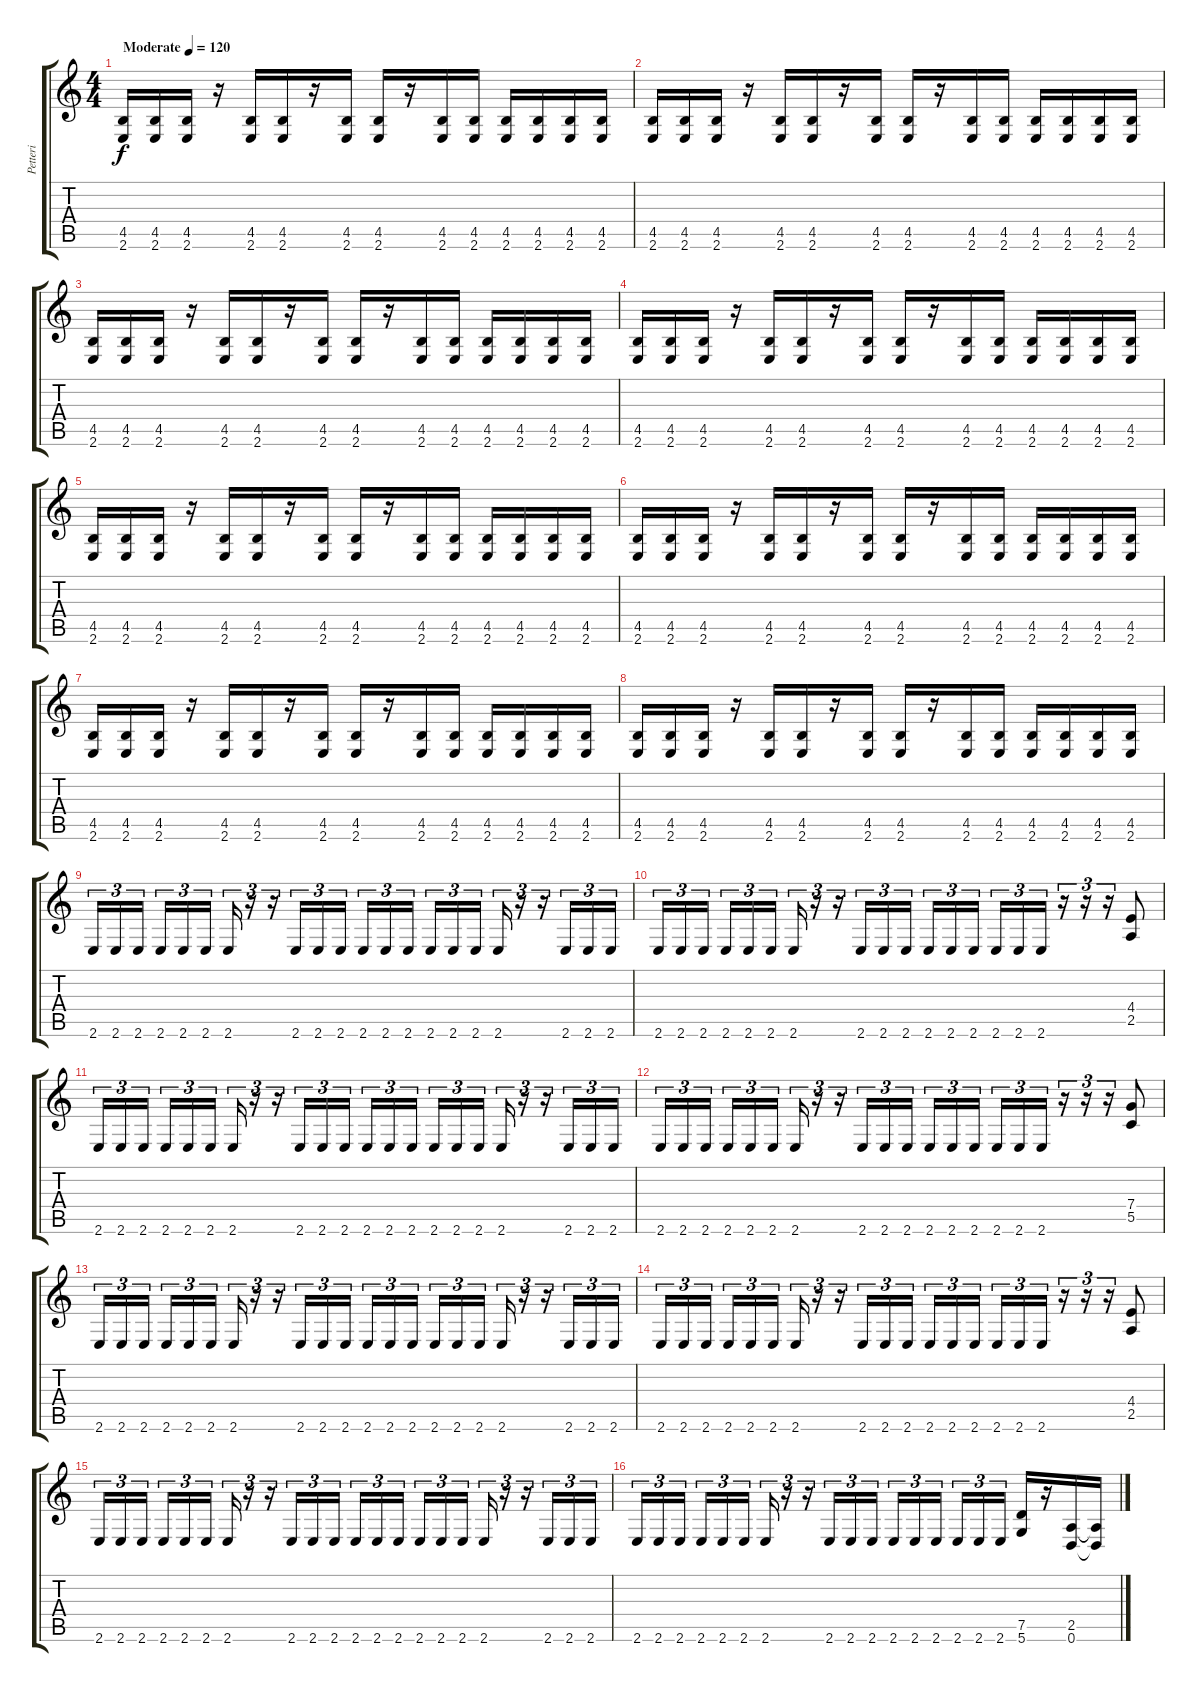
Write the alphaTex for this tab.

\track ("Petteri" "Petteri") {instrument distortionguitar}
\staff {score tabs}
\tuning (D4 A3 F3 C3 G2 D2) {hide}
\ts (4 4)
\tempo (120 "Moderate")
\clef g2
\ks c
(4.5 2.6).16{dy f instrument distortionguitar} (4.5 2.6).16 (4.5 2.6).16 r.16 (4.5 2.6).16 (4.5 2.6).16 r.16 (4.5 2.6).16 (4.5 2.6).16 r.16 (4.5 2.6).16 (4.5 2.6).16 (4.5 2.6).16 (4.5 2.6).16 (4.5 2.6).16 (4.5 2.6).16 |
(4.5 2.6).16 (4.5 2.6).16 (4.5 2.6).16 r.16 (4.5 2.6).16 (4.5 2.6).16 r.16 (4.5 2.6).16 (4.5 2.6).16 r.16 (4.5 2.6).16 (4.5 2.6).16 (4.5 2.6).16 (4.5 2.6).16 (4.5 2.6).16 (4.5 2.6).16 |
(4.5 2.6).16 (4.5 2.6).16 (4.5 2.6).16 r.16 (4.5 2.6).16 (4.5 2.6).16 r.16 (4.5 2.6).16 (4.5 2.6).16 r.16 (4.5 2.6).16 (4.5 2.6).16 (4.5 2.6).16 (4.5 2.6).16 (4.5 2.6).16 (4.5 2.6).16 |
(4.5 2.6).16 (4.5 2.6).16 (4.5 2.6).16 r.16 (4.5 2.6).16 (4.5 2.6).16 r.16 (4.5 2.6).16 (4.5 2.6).16 r.16 (4.5 2.6).16 (4.5 2.6).16 (4.5 2.6).16 (4.5 2.6).16 (4.5 2.6).16 (4.5 2.6).16 |
(4.5 2.6).16 (4.5 2.6).16 (4.5 2.6).16 r.16 (4.5 2.6).16 (4.5 2.6).16 r.16 (4.5 2.6).16 (4.5 2.6).16 r.16 (4.5 2.6).16 (4.5 2.6).16 (4.5 2.6).16 (4.5 2.6).16 (4.5 2.6).16 (4.5 2.6).16 |
(4.5 2.6).16 (4.5 2.6).16 (4.5 2.6).16 r.16 (4.5 2.6).16 (4.5 2.6).16 r.16 (4.5 2.6).16 (4.5 2.6).16 r.16 (4.5 2.6).16 (4.5 2.6).16 (4.5 2.6).16 (4.5 2.6).16 (4.5 2.6).16 (4.5 2.6).16 |
(4.5 2.6).16 (4.5 2.6).16 (4.5 2.6).16 r.16 (4.5 2.6).16 (4.5 2.6).16 r.16 (4.5 2.6).16 (4.5 2.6).16 r.16 (4.5 2.6).16 (4.5 2.6).16 (4.5 2.6).16 (4.5 2.6).16 (4.5 2.6).16 (4.5 2.6).16 |
(4.5 2.6).16 (4.5 2.6).16 (4.5 2.6).16 r.16 (4.5 2.6).16 (4.5 2.6).16 r.16 (4.5 2.6).16 (4.5 2.6).16 r.16 (4.5 2.6).16 (4.5 2.6).16 (4.5 2.6).16 (4.5 2.6).16 (4.5 2.6).16 (4.5 2.6).16 |
2.6.16{tu (3 2)} 2.6.16{tu (3 2)} 2.6.16{tu (3 2) beam splitsecondary} 2.6.16{tu (3 2)} 2.6.16{tu (3 2)} 2.6.16{tu (3 2)} 2.6.16{tu (3 2)} r.16{tu (3 2)} r.16{tu (3 2)} 2.6.16{tu (3 2)} 2.6.16{tu (3 2)} 2.6.16{tu (3 2)} 2.6.16{tu (3 2)} 2.6.16{tu (3 2)} 2.6.16{tu (3 2) beam splitsecondary} 2.6.16{tu (3 2)} 2.6.16{tu (3 2)} 2.6.16{tu (3 2)} 2.6.16{tu (3 2)} r.16{tu (3 2)} r.16{tu (3 2)} 2.6.16{tu (3 2)} 2.6.16{tu (3 2)} 2.6.16{tu (3 2)} |
2.6.16{tu (3 2)} 2.6.16{tu (3 2)} 2.6.16{tu (3 2) beam splitsecondary} 2.6.16{tu (3 2)} 2.6.16{tu (3 2)} 2.6.16{tu (3 2)} 2.6.16{tu (3 2)} r.16{tu (3 2)} r.16{tu (3 2)} 2.6.16{tu (3 2)} 2.6.16{tu (3 2)} 2.6.16{tu (3 2)} 2.6.16{tu (3 2)} 2.6.16{tu (3 2)} 2.6.16{tu (3 2) beam splitsecondary} 2.6.16{tu (3 2)} 2.6.16{tu (3 2)} 2.6.16{tu (3 2)} r.16{tu (3 2)} r.16{tu (3 2)} r.16{tu (3 2)} (4.4 2.5).8 |
2.6.16{tu (3 2)} 2.6.16{tu (3 2)} 2.6.16{tu (3 2) beam splitsecondary} 2.6.16{tu (3 2)} 2.6.16{tu (3 2)} 2.6.16{tu (3 2)} 2.6.16{tu (3 2)} r.16{tu (3 2)} r.16{tu (3 2)} 2.6.16{tu (3 2)} 2.6.16{tu (3 2)} 2.6.16{tu (3 2)} 2.6.16{tu (3 2)} 2.6.16{tu (3 2)} 2.6.16{tu (3 2) beam splitsecondary} 2.6.16{tu (3 2)} 2.6.16{tu (3 2)} 2.6.16{tu (3 2)} 2.6.16{tu (3 2)} r.16{tu (3 2)} r.16{tu (3 2)} 2.6.16{tu (3 2)} 2.6.16{tu (3 2)} 2.6.16{tu (3 2)} |
2.6.16{tu (3 2)} 2.6.16{tu (3 2)} 2.6.16{tu (3 2) beam splitsecondary} 2.6.16{tu (3 2)} 2.6.16{tu (3 2)} 2.6.16{tu (3 2)} 2.6.16{tu (3 2)} r.16{tu (3 2)} r.16{tu (3 2)} 2.6.16{tu (3 2)} 2.6.16{tu (3 2)} 2.6.16{tu (3 2)} 2.6.16{tu (3 2)} 2.6.16{tu (3 2)} 2.6.16{tu (3 2) beam splitsecondary} 2.6.16{tu (3 2)} 2.6.16{tu (3 2)} 2.6.16{tu (3 2)} r.16{tu (3 2)} r.16{tu (3 2)} r.16{tu (3 2)} (7.4 5.5).8 |
2.6.16{tu (3 2)} 2.6.16{tu (3 2)} 2.6.16{tu (3 2) beam splitsecondary} 2.6.16{tu (3 2)} 2.6.16{tu (3 2)} 2.6.16{tu (3 2)} 2.6.16{tu (3 2)} r.16{tu (3 2)} r.16{tu (3 2)} 2.6.16{tu (3 2)} 2.6.16{tu (3 2)} 2.6.16{tu (3 2)} 2.6.16{tu (3 2)} 2.6.16{tu (3 2)} 2.6.16{tu (3 2) beam splitsecondary} 2.6.16{tu (3 2)} 2.6.16{tu (3 2)} 2.6.16{tu (3 2)} 2.6.16{tu (3 2)} r.16{tu (3 2)} r.16{tu (3 2)} 2.6.16{tu (3 2)} 2.6.16{tu (3 2)} 2.6.16{tu (3 2)} |
2.6.16{tu (3 2)} 2.6.16{tu (3 2)} 2.6.16{tu (3 2) beam splitsecondary} 2.6.16{tu (3 2)} 2.6.16{tu (3 2)} 2.6.16{tu (3 2)} 2.6.16{tu (3 2)} r.16{tu (3 2)} r.16{tu (3 2)} 2.6.16{tu (3 2)} 2.6.16{tu (3 2)} 2.6.16{tu (3 2)} 2.6.16{tu (3 2)} 2.6.16{tu (3 2)} 2.6.16{tu (3 2) beam splitsecondary} 2.6.16{tu (3 2)} 2.6.16{tu (3 2)} 2.6.16{tu (3 2)} r.16{tu (3 2)} r.16{tu (3 2)} r.16{tu (3 2)} (4.4 2.5).8 |
2.6.16{tu (3 2)} 2.6.16{tu (3 2)} 2.6.16{tu (3 2) beam splitsecondary} 2.6.16{tu (3 2)} 2.6.16{tu (3 2)} 2.6.16{tu (3 2)} 2.6.16{tu (3 2)} r.16{tu (3 2)} r.16{tu (3 2)} 2.6.16{tu (3 2)} 2.6.16{tu (3 2)} 2.6.16{tu (3 2)} 2.6.16{tu (3 2)} 2.6.16{tu (3 2)} 2.6.16{tu (3 2) beam splitsecondary} 2.6.16{tu (3 2)} 2.6.16{tu (3 2)} 2.6.16{tu (3 2)} 2.6.16{tu (3 2)} r.16{tu (3 2)} r.16{tu (3 2)} 2.6.16{tu (3 2)} 2.6.16{tu (3 2)} 2.6.16{tu (3 2)} |
2.6.16{tu (3 2)} 2.6.16{tu (3 2)} 2.6.16{tu (3 2) beam splitsecondary} 2.6.16{tu (3 2)} 2.6.16{tu (3 2)} 2.6.16{tu (3 2)} 2.6.16{tu (3 2)} r.16{tu (3 2)} r.16{tu (3 2)} 2.6.16{tu (3 2)} 2.6.16{tu (3 2)} 2.6.16{tu (3 2)} 2.6.16{tu (3 2)} 2.6.16{tu (3 2)} 2.6.16{tu (3 2) beam splitsecondary} 2.6.16{tu (3 2)} 2.6.16{tu (3 2)} 2.6.16{tu (3 2)} (7.5 5.6).16 r.16 (2.5 0.6).16 (2.5{t} 0.6{t}).16
